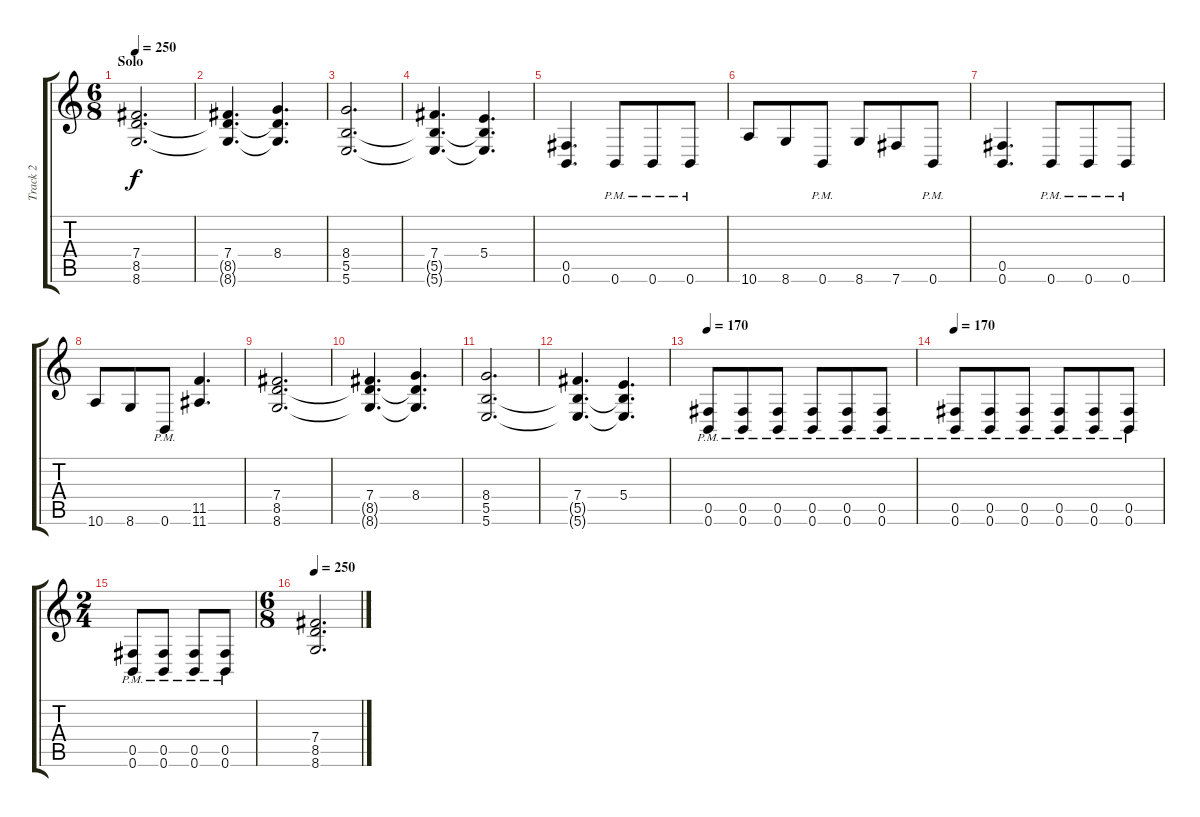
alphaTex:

\track ("Track 2" "Track 2") {instrument distortionguitar}
\staff {score tabs}
\tuning (Db4 Ab3 E3 B2 Gb2 B1) {hide}
\ts (6 8)
\section ("" "Solo")
\tempo 250
\clef g2
\ks c
(7.4 8.5 8.6).2{d dy f} |
(7.4 8.5{t} 8.6{t}).4{d} (8.4 8.5{t} 8.6{t}).4{d} |
(8.4 5.5 5.6).2{d} |
(7.4 5.5{t} 5.6{t}).4{d} (5.4 5.5{t} 5.6{t}).4{d} |
(0.5 0.6).4{d} 0.6{pm}.8 0.6{pm}.8 0.6{pm}.8 |
10.6.8 8.6.8 0.6{pm}.8 8.6.8 7.6.8 0.6{pm}.8 |
(0.5 0.6).4{d} 0.6{pm}.8 0.6{pm}.8 0.6{pm}.8 |
10.6.8 8.6.8 0.6{pm}.8 (11.5 11.6).4{d} |
(7.4 8.5 8.6).2{d} |
(7.4 8.5{t} 8.6{t}).4{d} (8.4 8.5{t} 8.6{t}).4{d} |
(8.4 5.5 5.6).2{d} |
(7.4 5.5{t} 5.6{t}).4{d} (5.4 5.5{t} 5.6{t}).4{d} |
\tempo 170
(0.5{pm} 0.6{pm}).8 (0.5{pm} 0.6{pm}).8 (0.5{pm} 0.6{pm}).8 (0.5{pm} 0.6{pm}).8 (0.5{pm} 0.6{pm}).8 (0.5{pm} 0.6{pm}).8 |
\tempo 170
(0.5{pm} 0.6{pm}).8 (0.5{pm} 0.6{pm}).8 (0.5{pm} 0.6{pm}).8 (0.5{pm} 0.6{pm}).8 (0.5{pm} 0.6{pm}).8 (0.5{pm} 0.6{pm}).8 |
\ts (2 4)
(0.5{pm} 0.6{pm}).8 (0.5{pm} 0.6{pm}).8 (0.5{pm} 0.6{pm}).8 (0.5{pm} 0.6{pm}).8 |
\ts (6 8)
\tempo 250
(7.4 8.5 8.6).2{d}
